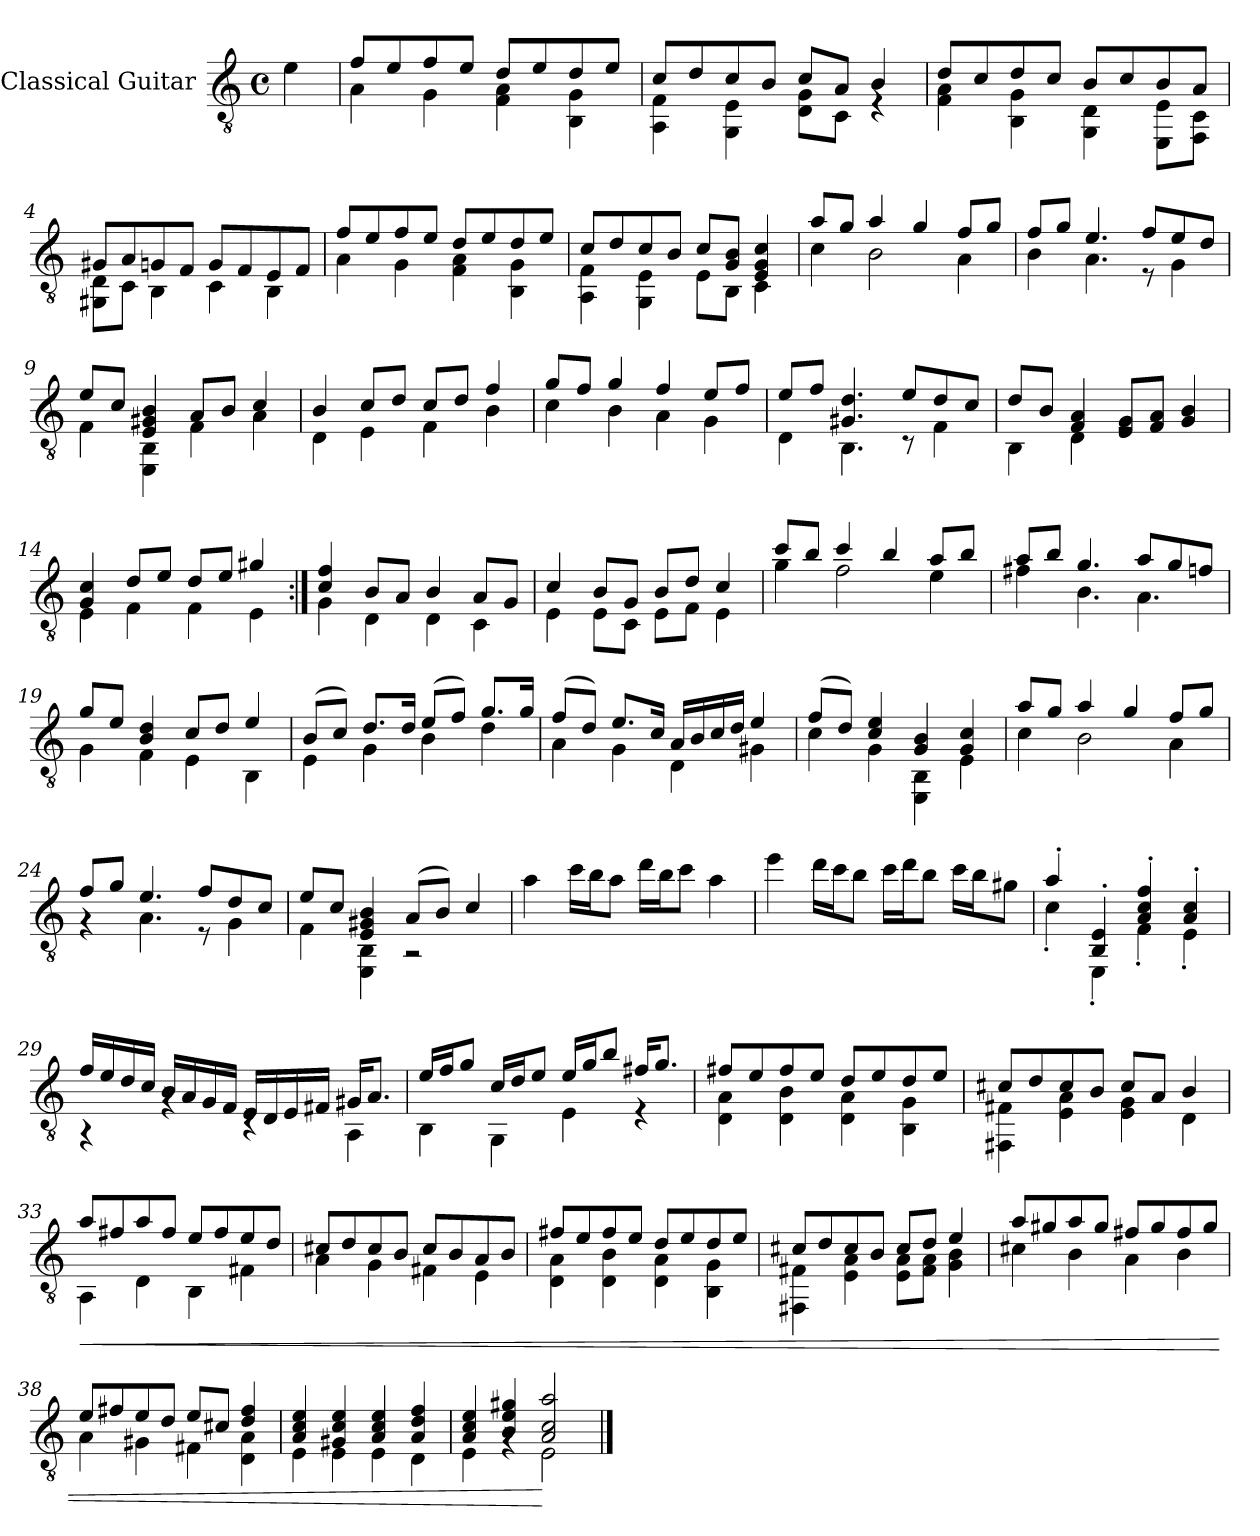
**kern	**dynam
*part1	*part1
*staff1	*staff1
*I"Classical Guitar	*
*I'Guit.	*
*clefGv2	*
*k[]	*
*M4/4	*
*met(c)	*
*MM100	*
=	=
4e\	.
=1	=1
*^	*
8f/L	4A\	.
8e/	.	.
8f/	4G\	.
8e/J	.	.
8d/L	4F\ 4A\	.
8e/	.	.
8d/	4BB\ 4G\	.
8e/J	.	.
=2	=2	=2
8c/L	4AA\ 4F\	.
8d/	.	.
8c/	4GG\ 4E\	.
8B/J	.	.
8c/L	8D\ 8G\L	.
8A/J	8C\J	.
4B/	4rE	.
=3	=3	=3
8d/L	4F\ 4A\	.
8c/	.	.
8d/	4BB\ 4G\	.
8c/J	.	.
8B/L	4GG\ 4D\	.
8c/	.	.
8B/	8EE\ 8E\L	.
8A/J	8FF\ 8C\J	.
=4	=4	=4
8G#X/L	8GG#X\ 8D\L	.
8A/	8C\J	.
8Gn/	4BB\	.
8F/J	.	.
8G/L	4C\	.
8F/	.	.
8E/	4BB\	.
8F/J	.	.
=5	=5	=5
8f/L	4A\	.
8e/	.	.
8f/	4G\	.
8e/J	.	.
8d/L	4F\ 4A\	.
8e/	.	.
8d/	4BB\ 4G\	.
8e/J	.	.
!!LO:LB:g=z	!!
=6	=6	=6
8c/L	4AA\ 4F\	.
8d/	.	.
8c/	4GG\ 4E\	.
8B/J	.	.
8c/L	8E\L	.
8G/ 8B/J	8BB\J	.
4E/ 4G/ 4c/	4C\	.
=7	=7	=7
8a/L	4c\	.
8g/J	.	.
4a/	2B\	.
4g/	.	.
8f/L	4A\	.
8g/J	.	.
=8	=8	=8
8f/L	4B\	.
8g/J	.	.
4.e/	4.A\	.
8f/L	8r	.
8e/	4G\	.
8d/J	.	.
=9	=9	=9
8e/L	4F\	.
8c/J	.	.
4E/ 4G#X/ 4B/	4EE\ 4BB\	.
8A/L	4F\	.
8B/J	.	.
4c/	4A\	.
=10	=10	=10
4B/	4D\	.
8c/L	4E\	.
8d/J	.	.
8c/L	4F\	.
8d/J	.	.
4f/	4B\	.
=11	=11	=11
8g/L	4c\	.
8f/J	.	.
4g/	4B\	.
4f/	4A\	.
8e/L	4G\	.
8f/J	.	.
!!LO:LB:g=z	!!
=12	=12	=12
8e/L	4D\	.
8f/J	.	.
4.G#X/ 4.d/	4.BB\	.
8e/L	8r	.
8d/	4F\	.
8c/J	.	.
=13	=13	=13
8d/L	4BB\	.
8B/J	.	.
4F/ 4A/	4D\	.
8E/ 8G/L	2rE	.
8F/ 8A/J	.	.
4G/ 4B/	.	.
=14	=14	=14
4G/ 4c/	4E\	.
8d/L	4F\	.
8e/J	.	.
8d/L	4F\	.
8e/J	.	.
4g#X/	4E\	.
=15:|!	=15:|!	=15:|!
4c/ 4f/	4G\	.
8B/L	4D\	.
8A/J	.	.
4B/	4D\	.
8A/L	4C\	.
8G/J	.	.
=16	=16	=16
4c/	4E\	.
8B/L	8E\L	.
8G/J	8C\J	.
8B/L	8E\L	.
8d/J	8F\J	.
4c/	4E\	.
=17	=17	=17
8cc/L	4g\	.
8b/J	.	.
4cc/	2f\	.
4b/	.	.
8a/L	4e\	.
8b/J	.	.
!!LO:LB:g=z	!!
=18	=18	=18
8a/L	4f#X\	.
8b/J	.	.
4.g/	4.B\	.
8a/L	4.A\	.
8g/	.	.
8fn/J	.	.
=19	=19	=19
8g/L	4G\	.
8e/J	.	.
4B/ 4d/	4F\	.
8c/L	4E\	.
8d/J	.	.
4e/	4BB\	.
=20	=20	=20
(8B/L	4E\	.
8c/J)	.	.
8.d/L	4G\	.
16d/Jk	.	.
(8e/L	4B\	.
8f/J)	.	.
8.g/L	4d\	.
16g/Jk	.	.
=21	=21	=21
(8f/L	4A\	.
8d/J)	.	.
8.e/L	4G\	.
16c/Jk	.	.
16A/LL	4D\	.
16B/	.	.
16c/	.	.
16d/JJ	.	.
4e/	4G#X\	.
=22	=22	=22
(8f/L	4c\	.
8d/J)	.	.
4c/ 4e/	4G\	.
4G/ 4B/	4EE\ 4BB\	.
4G/ 4c/	4E\	.
!!LO:LB:g=z	!!
=23	=23	=23
8a/L	4c\	.
8g/J	.	.
4a/	2B\	.
4g/	.	.
8f/L	4A\	.
8g/J	.	.
=24	=24	=24
8f/L	4r	.
8g/J	.	.
4.e/	4.A\	.
8f/L	8r	.
8d/	4G\	.
8c/J	.	.
=25	=25	=25
8e/L	4F\	.
8c/J	.	.
4E/ 4G#X/ 4B/	4EE\ 4BB\	.
(8A/L	2r	.
8B/J)	.	.
4c/	.	.
*v	*v	*
=26	=26
4a\	.
16cc\LL	.
16b\J	.
8a\J	.
16dd\LL	.
16b\J	.
8cc\J	.
4a\	.
=27	=27
4ee\	.
16dd\LL	.
16cc\J	.
8b\J	.
16cc\LL	.
16dd\J	.
8b\J	.
16cc\LL	.
16b\J	.
8g#X\J	.
!!LO:LB:g=z
=28	=28
*^	*
4a'/	4c'\	.
4BB/' 4E/'	4EE'\	.
4A/' 4c/' 4f/'	4F'\	.
4A/' 4c/'	4E'\	.
=29	=29	=29
16f/LL	4r	.
16e/	.	.
16d/	.	.
16c/JJ	.	.
16B/LL	4rG	.
16A/	.	.
16G/	.	.
16F/JJ	.	.
16E/LL	4rC	.
16D/	.	.
16E/	.	.
16F#X/JJ	.	.
16G#X/KL	4AA\	.
8.A/J	.	.
=30	=30	=30
16e/LL	4BB\	.
16f/J	.	.
8g/J	.	.
16c/LL	4GG\	.
16d/J	.	.
8e/J	.	.
16e/LL	4E\	.
16g/J	.	.
8b/J	.	.
16f#X/KL	4r	.
8.g/J	.	.
=31	=31	=31
8f#X/L	4D\ 4A\	.
8e/	.	.
8f#/	4D\ 4B\	.
8e/J	.	.
8d/L	4D\ 4A\	.
8e/	.	.
8d/	4BB\ 4G\	.
8e/J	.	.
!!LO:LB:g=z	!!
=32	=32	=32
8c#X/L	4FF#X\ 4F#X\	.
8d/	.	.
8c#/	4E\ 4A\	.
8B/J	.	.
8c#/L	4E\ 4G\	.
8A/J	.	.
4B/	4D\	.
=33	=33	=33
!	!	!LO:HP:b
8a/L	4AA\	<
8f#X/	.	.
8a/	4D\	.
8f#/J	.	.
8e/L	4BB\	.
8f#/	.	.
8e/	4F#X\	.
8d/J	.	.
=34	=34	=34
8c#X/L	4A\	.
8d/	.	.
8c#/	4G\	.
8B/J	.	.
8c#/L	4F#X\	.
8B/	.	.
8A/	4E\	.
8B/J	.	.
=35	=35	=35
8f#X/L	4D\ 4A\	.
8e/	.	.
8f#/	4D\ 4B\	.
8e/J	.	.
8d/L	4D\ 4A\	.
8e/	.	.
8d/	4BB\ 4G\	.
8e/J	.	.
=36	=36	=36
8c#X/L	4FF#X\ 4F#X\	.
8d/	.	.
8c#/	4E\ 4A\	.
8B/J	.	.
8c#/L	8E\ 8A\L	.
8d/J	8F#\ 8A\J	.
4e/	4G\ 4B\	.
!!LO:LB:g=z	!!
=37	=37	=37
8a/L	4c#X\	.
8g#X/	.	.
8a/	4B\	.
8g#/J	.	.
8f#X/L	4A\	.
8g#/	.	.
8f#/	4B\	.
8g#/J	.	.
=38	=38	=38
8e/L	4A\	.
8f#X/	.	.
8e/	4G#X\	.
8d/J	.	.
8e/L	4F#X\	.
8c#X/J	.	.
4d/ 4f#/	4D\ 4A\	.
=39	=39	=39
4A/ 4c/ 4e/	4E\	.
4G#X/ 4c/ 4e/	4E\	.
4A/ 4c/ 4e/	4E\	.
4A/ 4d/ 4f/	4D\	.
=40	=40	=40
4A/ 4c/ 4e/	4E\	.
4B/ 4e/ 4g#X/	4rG	.
2A/ 2c/ 2a/	2E\	[
*v	*v	*
==	==
*-	*-
